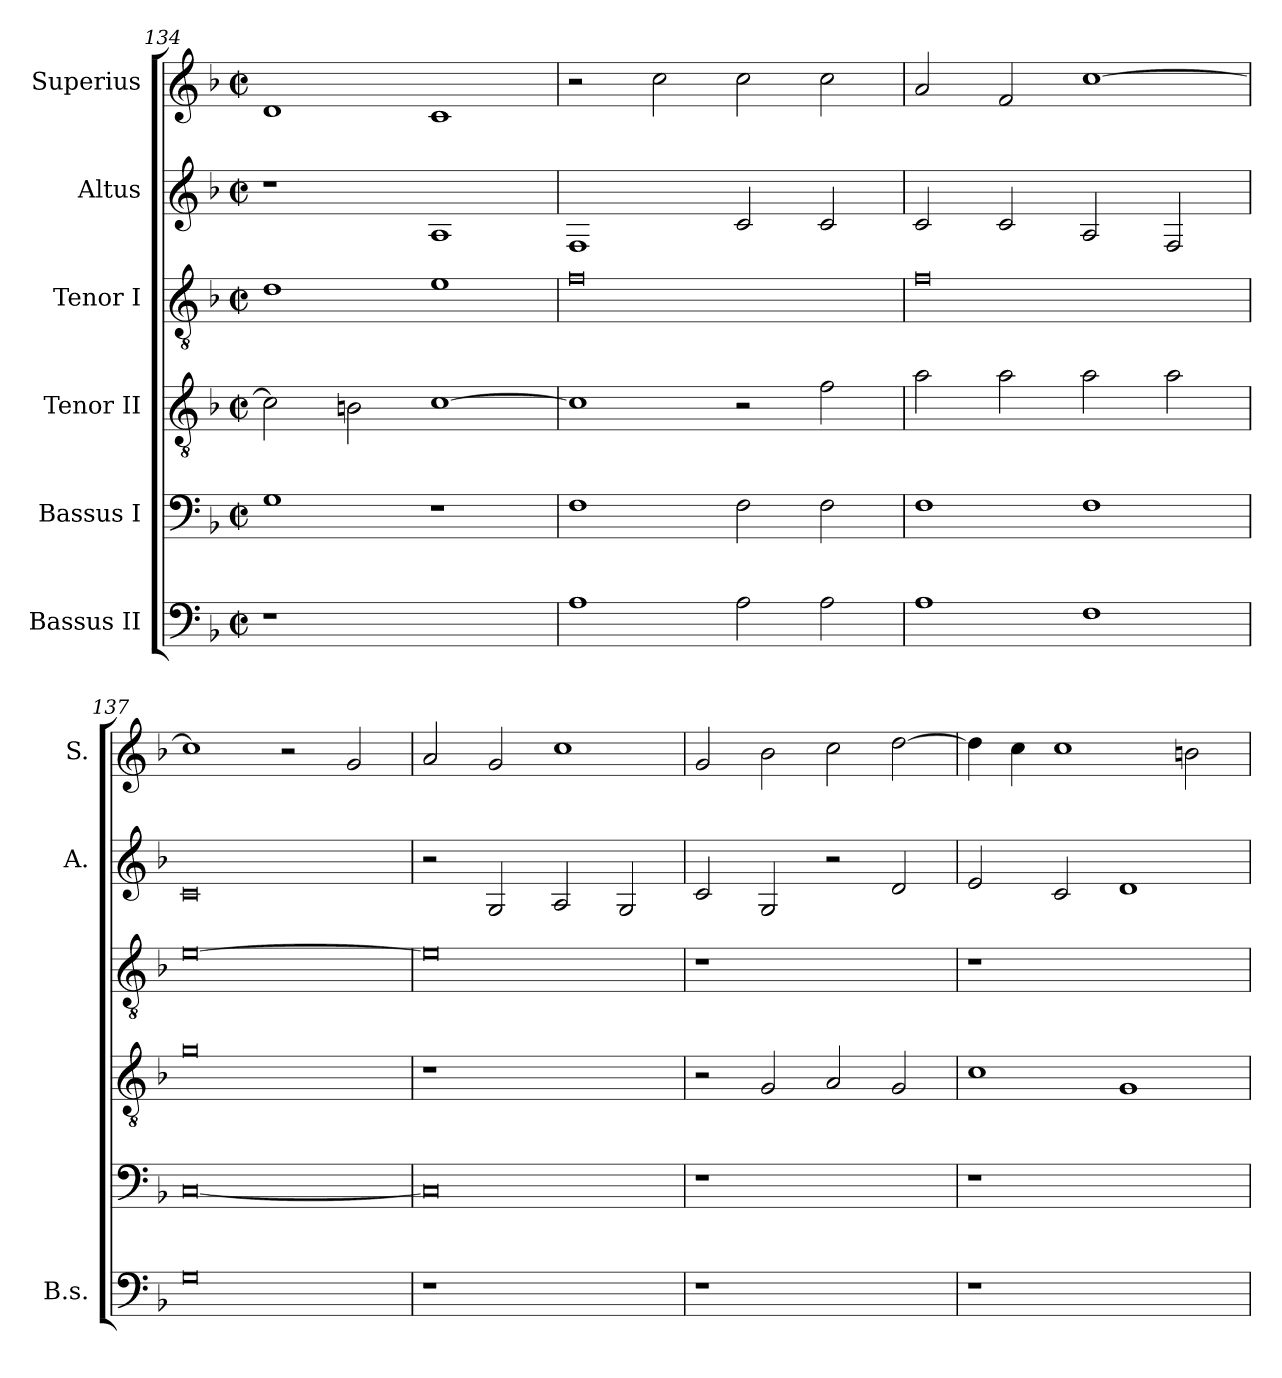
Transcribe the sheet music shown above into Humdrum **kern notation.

**kern	**kern	**kern	**kern	**kern	**kern
*part6	*part5	*part4	*part3	*part2	*part1
*staff6	*staff5	*staff4	*staff3	*staff2	*staff1
*I"Bassus II	*I"Bassus I	*I"Tenor II	*I"Tenor I	*I"Altus	*I"Superius
*I'B.s.	*	*	*	*I'A.	*I'S.
*clefF4	*clefF4	*clefGv2	*clefGv2	*clefG2	*clefG2
*	*	*ITrd7c12	*ITrd7c12	*	*
*k[b-]	*k[b-]	*k[b-]	*k[b-]	*k[b-]	*k[b-]
*F:	*F:	*F:	*F:	*F:	*F:
*M2/2	*M2/2	*M2/2	*M2/2	*M2/2	*M2/2
*met(c|)	*met(c|)	*met(c|)	*met(c|)	*met(c|)	*met(c|)
=134	=134	=134	=134	=134	=134
!LO:N:vis=1	!	!	!	!	!
1r	1Gi	2Ci\]	1Di	1r	1di
.	.	2BBni\	.	.	.
1ryy	1r	[>1Ci	1Ei	1Ai	1ci
=135	=135	=135	=135	=135	=135
1Ai	1Fi	1Ci]	0Fi	1Fi	2r
.	.	.	.	.	2cci\
2Ai\	2Fi\	2r	.	2ci/	2cci\
2Ai\	2Fi\	2Fi\	.	2ci/	2cci\
!!LO:LB:g=z
=136	=136	=136	=136	=136	=136
1Ai	1Fi	2Ai\	0Fi	2ci/	2ai/
.	.	2Ai\	.	2ci/	2fi/
1Fi	1Fi	2Ai\	.	2Ai/	[>1cci
.	.	2Ai\	.	2Fi/	.
=137	=137	=137	=137	=137	=137
0Gi	[<0Ci	0Gi	[>0Ei	0ci	1cci]
.	.	.	.	.	2r
.	.	.	.	.	2gi/
=138	=138	=138	=138	=138	=138
!LO:N:vis=1	!	!LO:N:vis=1	!	!	!
1r	0Ci]	1r	0Ei]	2r	2ai/
.	.	.	.	2Gi/	2gi/
1ryy	.	1ryy	.	2Ai/	1cci
.	.	.	.	2Gi/	.
=139	=139	=139	=139	=139	=139
!LO:N:vis=1	!LO:N:vis=1	!	!LO:N:vis=1	!	!
1r	1r	2r	1r	2ci/	2gi/
.	.	2GGi/	.	2Gi/	2b-i\
1ryy	1ryy	2AAi/	1ryy	2r	2cci\
.	.	2GGi/	.	2di/	[>2ddi\
=140	=140	=140	=140	=140	=140
!LO:N:vis=1	!LO:N:vis=1	!	!LO:N:vis=1	!	!
1r	1r	1Ci	1r	2ei/	4ddi\]
.	.	.	.	.	4cci\
.	.	.	.	2ci/	1cci
1ryy	1ryy	1GGi	1ryy	1di	.
.	.	.	.	.	2bni\
=	=	=	=	=	=
*-	*-	*-	*-	*-	*-
